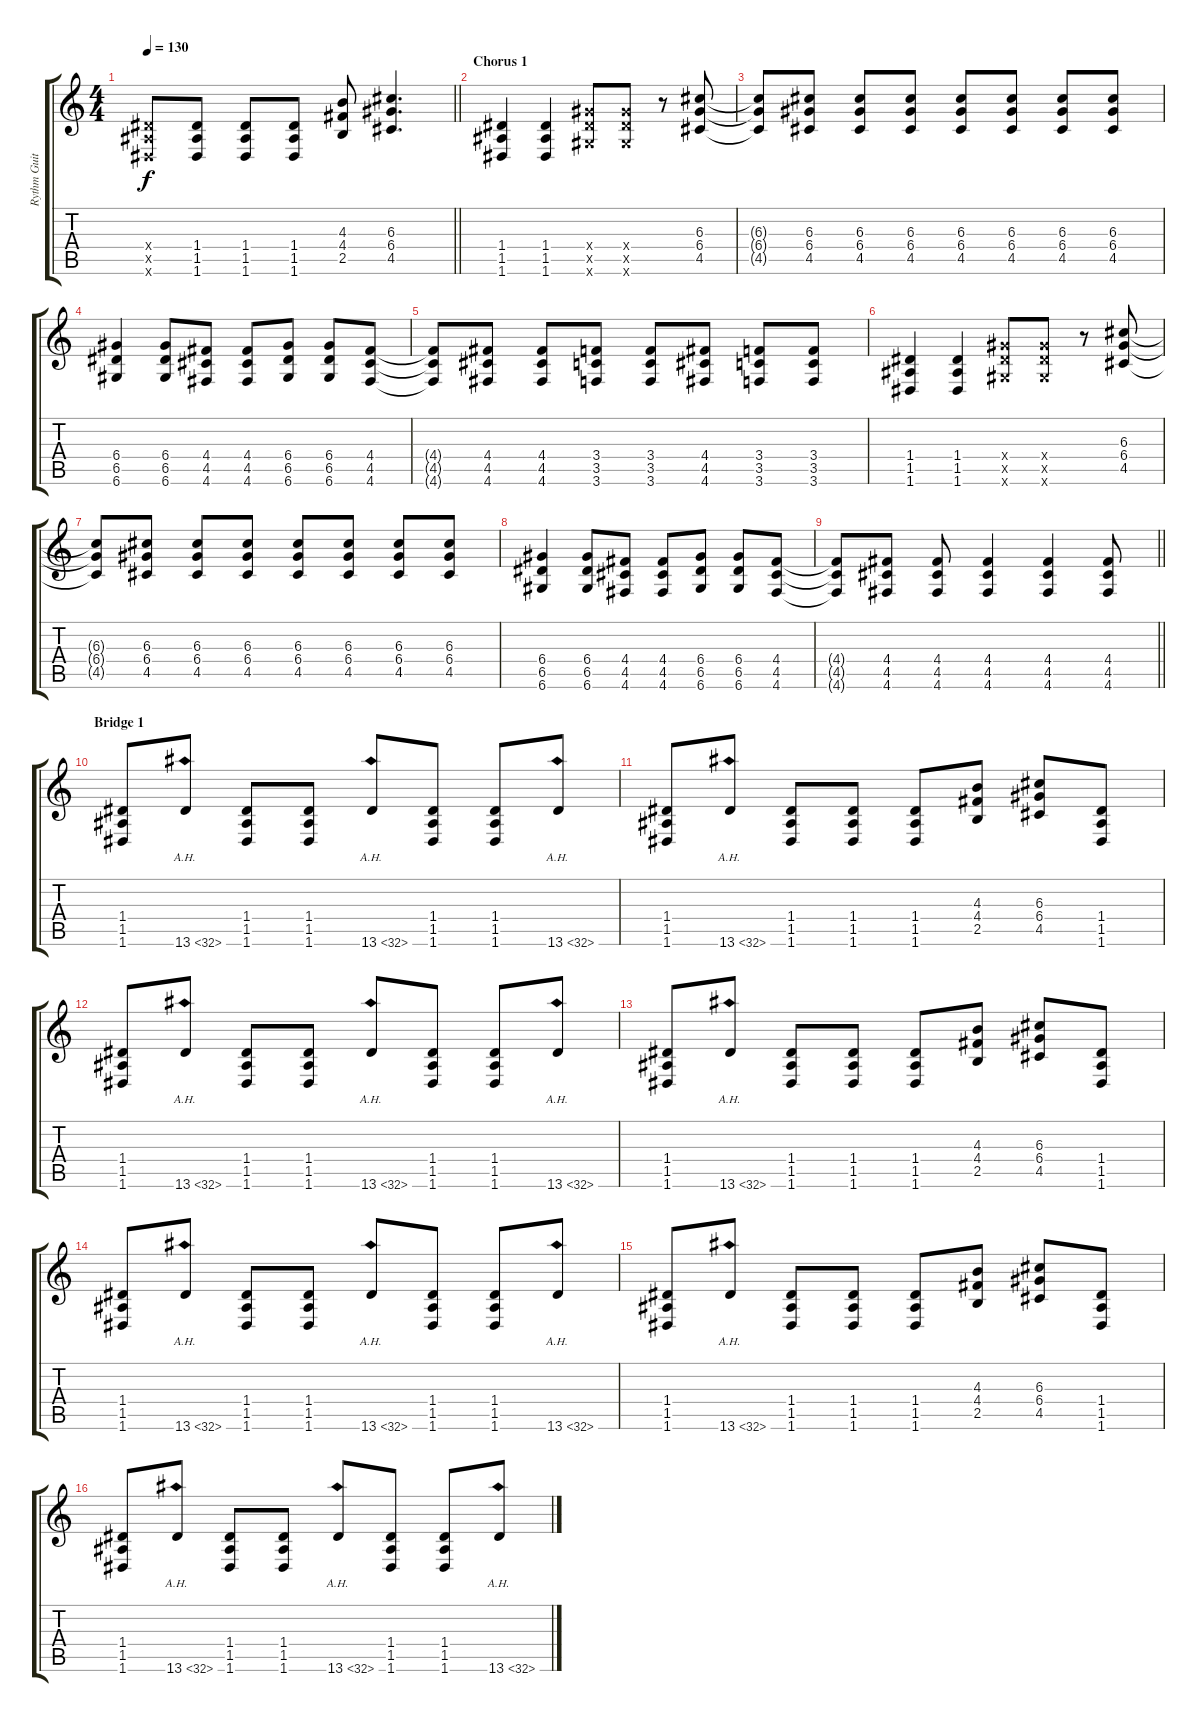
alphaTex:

\track ("Rythm Guitar" "Rythm Guit") {instrument distortionguitar}
\staff {score tabs}
\tuning (E4 B3 G3 D3 A2 D2) {hide}
\ts (4 4)
\tempo 130
\clef g2
\barLineRight lightlight
\ks c
(1.4{x} 1.5{x} 1.6{x}).8{dy f} (1.4 1.5 1.6).8 (1.4 1.5 1.6).8 (1.4 1.5 1.6).8 (4.3 4.4 2.5).8 (6.3 6.4 4.5).4{d} |
\section ("" "Chorus 1")
(1.4 1.5 1.6).4 (1.4 1.5 1.6).4 (6.4{x} 6.5{x} 6.6{x}).8 (6.4{x} 6.5{x} 6.6{x}).8 r.8 (6.3 6.4 4.5).8 |
(6.3{t} 6.4{t} 4.5{t}).8 (6.3 6.4 4.5).8 (6.3 6.4 4.5).8 (6.3 6.4 4.5).8 (6.3 6.4 4.5).8 (6.3 6.4 4.5).8 (6.3 6.4 4.5).8 (6.3 6.4 4.5).8 |
(6.4 6.5 6.6).4 (6.4 6.5 6.6).8 (4.4 4.5 4.6).8 (4.4 4.5 4.6).8 (6.4 6.5 6.6).8 (6.4 6.5 6.6).8 (4.4 4.5 4.6).8 |
(4.4{t} 4.5{t} 4.6{t}).8 (4.4 4.5 4.6).8 (4.4 4.5 4.6).8 (3.4 3.5 3.6).8 (3.4 3.5 3.6).8 (4.4 4.5 4.6).8 (3.4 3.5 3.6).8 (3.4 3.5 3.6).8 |
(1.4 1.5 1.6).4 (1.4 1.5 1.6).4 (6.4{x} 6.5{x} 6.6{x}).8 (6.4{x} 6.5{x} 6.6{x}).8 r.8 (6.3 6.4 4.5).8 |
(6.3{t} 6.4{t} 4.5{t}).8 (6.3 6.4 4.5).8 (6.3 6.4 4.5).8 (6.3 6.4 4.5).8 (6.3 6.4 4.5).8 (6.3 6.4 4.5).8 (6.3 6.4 4.5).8 (6.3 6.4 4.5).8 |
(6.4 6.5 6.6).4 (6.4 6.5 6.6).8 (4.4 4.5 4.6).8 (4.4 4.5 4.6).8 (6.4 6.5 6.6).8 (6.4 6.5 6.6).8 (4.4 4.5 4.6).8 |
\barLineRight lightlight
(4.4{t} 4.5{t} 4.6{t}).8 (4.4 4.5 4.6).8 (4.4 4.5 4.6).8 (4.4 4.5 4.6).4 (4.4 4.5 4.6).4 (4.4 4.5 4.6).8 |
\section ("" "Bridge 1")
(1.4 1.5 1.6).8 13.6{ah 19}.8 (1.4 1.5 1.6).8 (1.4 1.5 1.6).8 13.6{ah 19}.8 (1.4 1.5 1.6).8 (1.4 1.5 1.6).8 13.6{ah 19}.8 |
(1.4 1.5 1.6).8 13.6{ah 19}.8 (1.4 1.5 1.6).8 (1.4 1.5 1.6).8 (1.4 1.5 1.6).8 (4.3 4.4 2.5).8 (6.3 6.4 4.5).8 (1.4 1.5 1.6).8 |
(1.4 1.5 1.6).8 13.6{ah 19}.8 (1.4 1.5 1.6).8 (1.4 1.5 1.6).8 13.6{ah 19}.8 (1.4 1.5 1.6).8 (1.4 1.5 1.6).8 13.6{ah 19}.8 |
(1.4 1.5 1.6).8 13.6{ah 19}.8 (1.4 1.5 1.6).8 (1.4 1.5 1.6).8 (1.4 1.5 1.6).8 (4.3 4.4 2.5).8 (6.3 6.4 4.5).8 (1.4 1.5 1.6).8 |
(1.4 1.5 1.6).8 13.6{ah 19}.8 (1.4 1.5 1.6).8 (1.4 1.5 1.6).8 13.6{ah 19}.8 (1.4 1.5 1.6).8 (1.4 1.5 1.6).8 13.6{ah 19}.8 |
(1.4 1.5 1.6).8 13.6{ah 19}.8 (1.4 1.5 1.6).8 (1.4 1.5 1.6).8 (1.4 1.5 1.6).8 (4.3 4.4 2.5).8 (6.3 6.4 4.5).8 (1.4 1.5 1.6).8 |
(1.4 1.5 1.6).8 13.6{ah 19}.8 (1.4 1.5 1.6).8 (1.4 1.5 1.6).8 13.6{ah 19}.8 (1.4 1.5 1.6).8 (1.4 1.5 1.6).8 13.6{ah 19}.8
